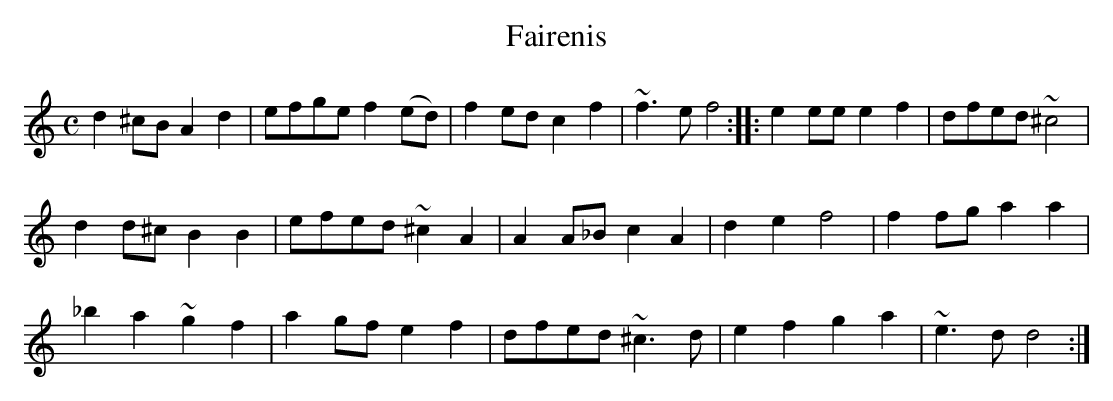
X:1
T:Fairenis
M:C
K:Ddor
d2^cBA2d2|efgef2(ed)|f2edc2f2|~f3ef4:||:e2eee2f2|dfed~^c4|
d2d^cB2B2|efed~^c2A2|A2A_Bc2A2|d2e2f4|f2fga2a2|
_b2a2~g2f2|a2gfe2f2|dfed~^c3d|e2f2g2a2|~e3dd4:|
